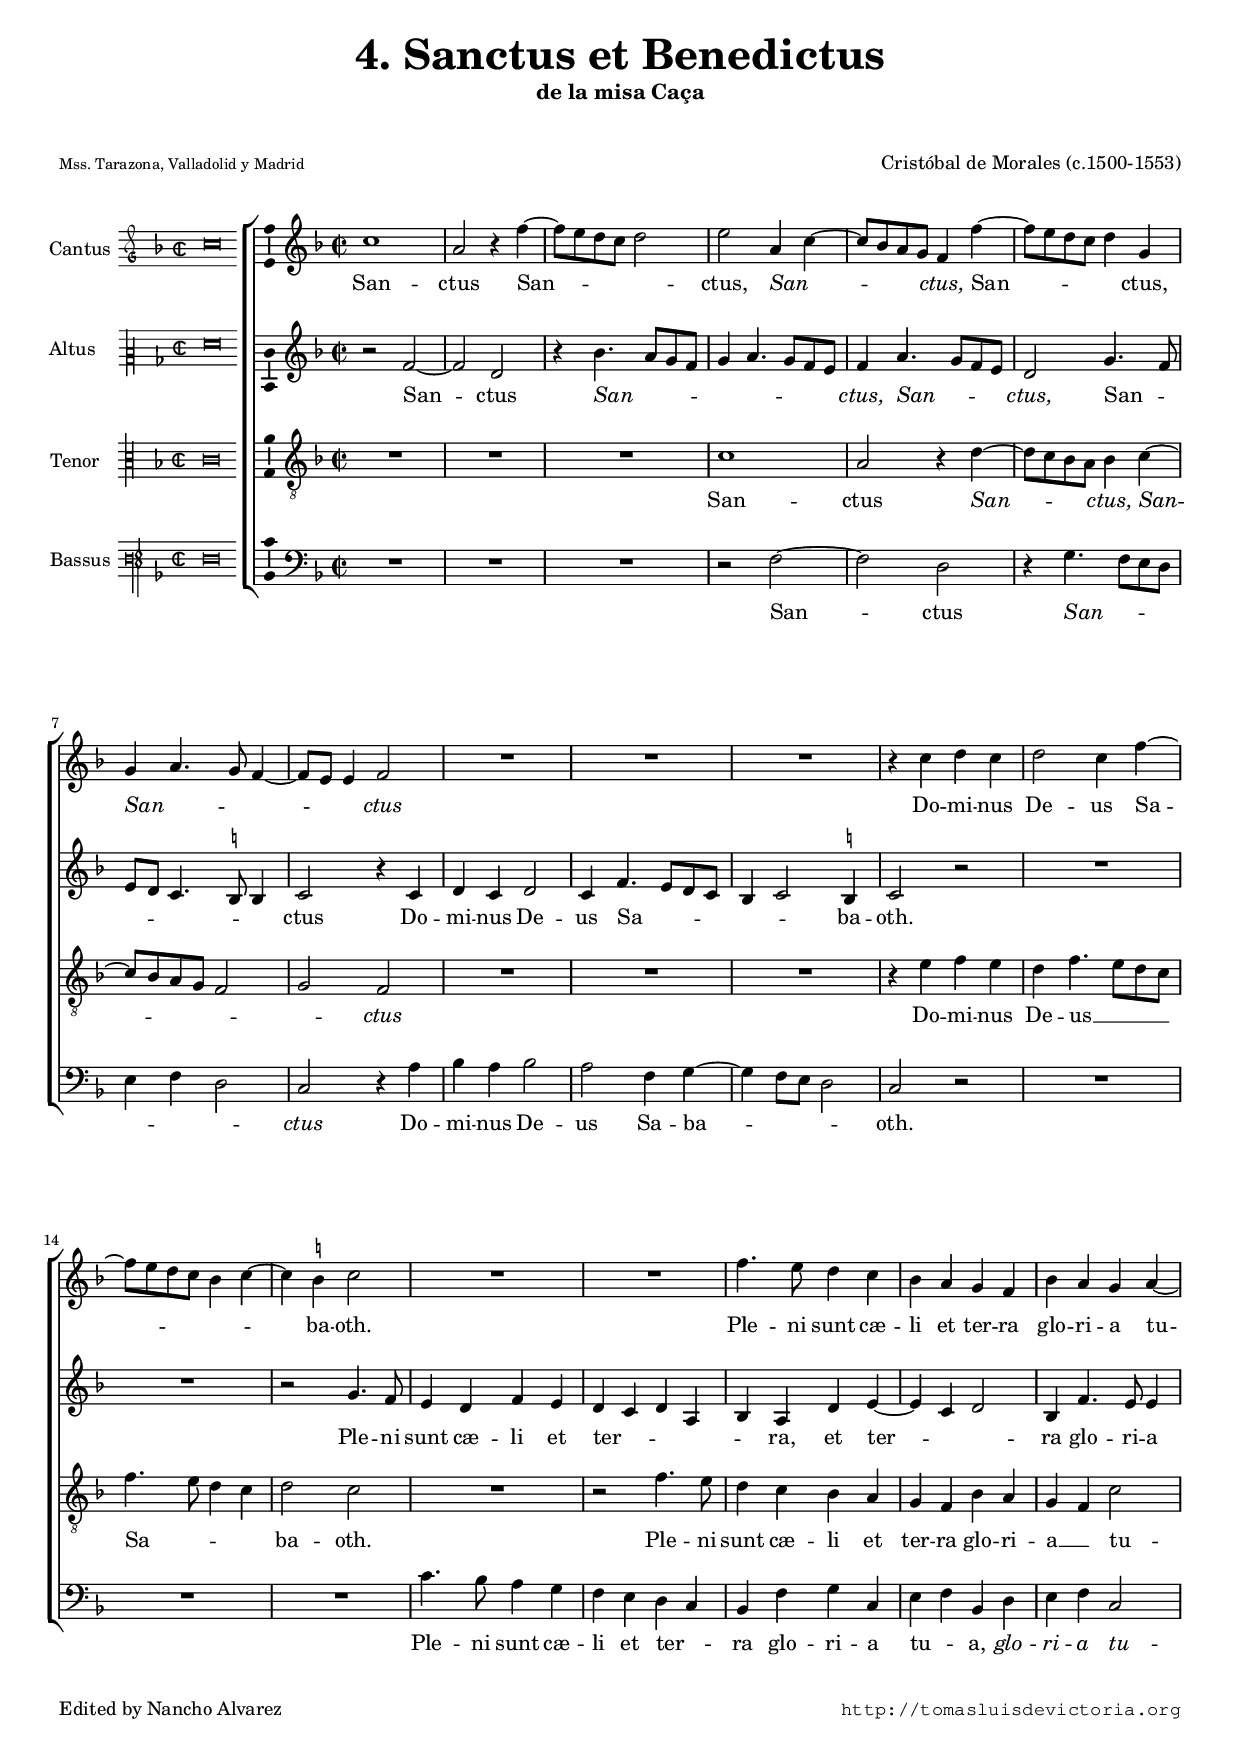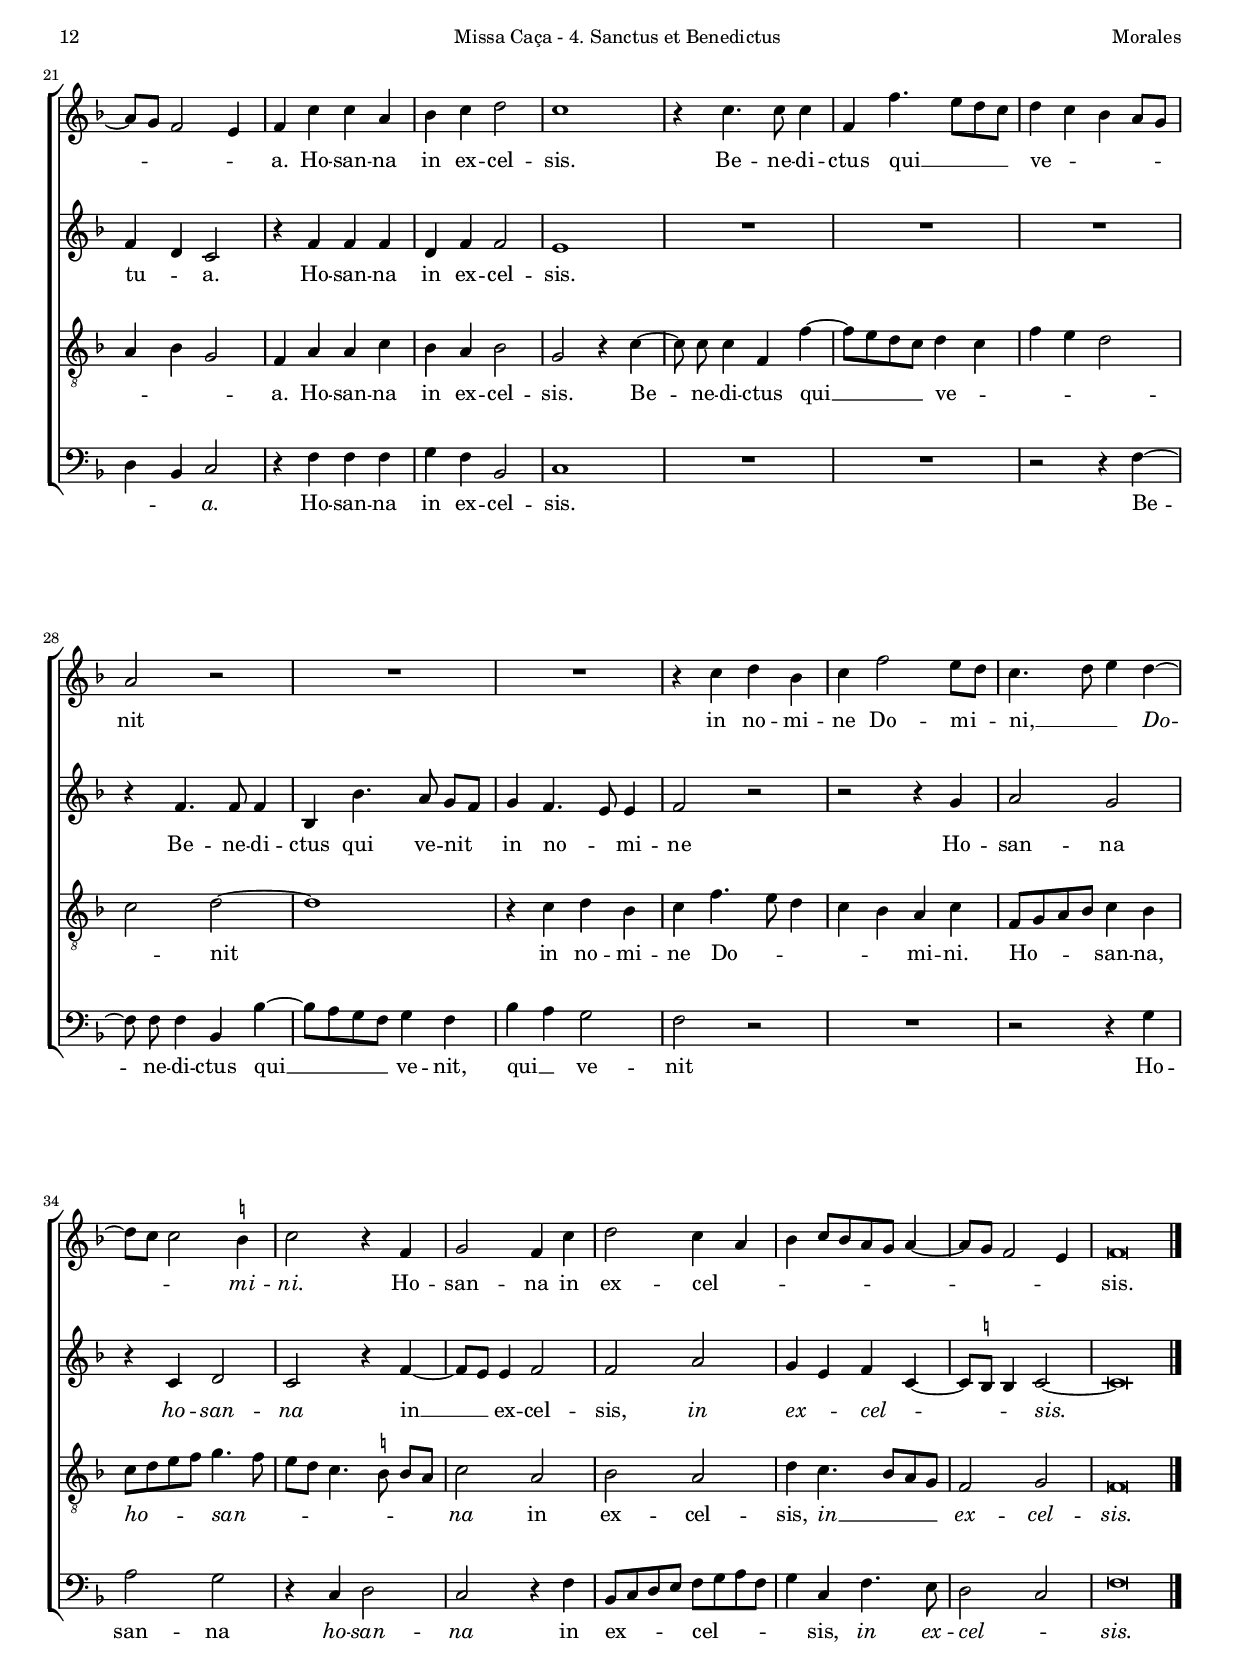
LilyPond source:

\version "2.18.0"

#(set-default-paper-size "a4")
#(set-global-staff-size 16.4)
#(ly:set-option 'point-and-click #f)
%mobile -s15.5 -i3.2

italicas=\override LyricText.font-shape = #'italic
rectas=\override LyricText.font-shape = #'upright
ss=\once \set suggestAccidentals = ##t
incipitwidth = 20

htitle="Missa Caça - 4. Sanctus et Benedictus "
hcomposer="Morales"

\header {
	title=\markup{\fontsize #3 "4. Sanctus et Benedictus"}
	subtitle="de la misa Caça"
	subsubtitle=\markup{\column{" " " "}}
	composer="Cristóbal de Morales (c.1500-1553)"
        pdfauthor=\composer
	%opus="(-)"
	poet=\markup{\smaller \smaller "Mss. Tarazona, Valladolid y Madrid"}
	% Archivo capitular de Tarazona, parroquia de Santiago en Valladolid y Biblioteca del duque de Medinaceli de Madrid
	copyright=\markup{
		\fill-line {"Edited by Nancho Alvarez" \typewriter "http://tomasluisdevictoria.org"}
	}
%	tagline=""
}

global={\key f \major \time 2/2 \skip 1*40 \bar "|."
}


cantus=\relative c''{
	c1
	a2 r4 f' ~
	f8 e d c d2
	e a,4 c ~
	c8 bes a g f4 f' ~
	f8 e d c d4 g,
	g a4. g8 f4 ~
	f8 e e4 f2
	R1*3
	r4 c' d c
	d2 c4 f ~
	f8 e d c bes4 c ~
	c \ss b c2
	R1*2
	f4. e8 d4 c
	bes a g f
	bes a g a ~
	a8 g f2 e4
	f c' c a
	bes c d2
	c1
	r4 c4. c8 c4
	f, f'4. e8 d c
	d4 c bes a8 g
	a2 r
	R1*2
	r4 c d bes
	c f2 e8 d
	c4. d8 e4 d ~
	d8 c c2 \ss b4
	c2 r4 f,
	g2 f4 c'
	d2 c4 a
	bes c8[ bes a g] a4 ~
	a8 g f2 e4
	f\breve*1/2
}

altus=\relative c'{
	r2 f ~
	f d
	r4 bes'4. a8 g f
	g4 a4. g8 f e
	f4 a4. g8 f e
	d2 g4. f8
	e d c4. \ss b8 b4
	c2 r4 c
	d c d2
	c4 f4. e8 d c
	bes4 c2 \ss b4
	c2 r
	R1*2
	r2 g'4. f8
	e4 d f e
	d c d a
	bes a d e ~
	e c d2
	bes4 f'4. e8 e4
	f d c2
	r4 f f f
	d f f2
	e1
	R1*3
	r4 f4. f8 f4
	bes,4 bes'4. a8 g[ f]
	g4 f4. e8 e4
	f2 r
	r2 r4 g
	a2 g
	r4 c, d2
	c2 r4 f ~
	f8 e e4 f2
	f a
	g4 e f c ~
	c8 \ss b b4 c2 ~
	c\breve*1/2
}

tenor=\relative c'{
	R1*3
	c1
	a2 r4 d ~
	d8 c bes a bes4 c ~
	c8 bes a g f2
	g f
	R1*3
	r4 e' f e
	d f4. e8 d c
	f4. e8 d4 c
	d2 c
	R1
	r2 f4. e8
	d4 c bes a g f bes a
	g f c'2
	a4 bes g2
	f4 a a c
	bes a bes2
	g2 r4 c ~
	c8 \noBeam c c4 f, f' ~
	f8 e d c d4 c
	f e d2
	c d ~
	d1
	r4 c d bes
	c f4. e8 d4
	c bes a c
	f,8 g a bes c4 bes
	c8 d e f g4. f8
	e d c4. \ss b8 b[ a]
	c2 a
	bes a
	d4 c4. bes8 a g
	f2 g 
	f\breve*1/2
}

bassus=\relative c{
	R1*3
	r2 f ~
	f2 d
	r4 g4. f8 e d
	e4 f d2
	c r4 a'
	bes a bes2
	a2 f4 g ~
	g f8 e d2
	c r
	R1*3
	c'4. bes8 a4 g
	f e d c
	bes f' g c,
	e f bes, d
	e f c2
	d4 bes c2
	r4 f f f
	g f bes,2
	c1
	R1*2
	r2 r4 f ~
	f8 \noBeam f f4 bes, bes' ~
	bes8 a g f g4 f
	bes4 a g2
	f r
	R1
	r2 r4 g
	a2 g
	r4 c, d2
	c r4 f
	bes,8 c d e f g a f
	g4 c, f4. e8
	d2 c
	f\breve*1/2
}

textocantus=\lyricmode{
San -- ctus
San -- _ _ _ _ ctus,
\italicas 
San -- _ _ _ _ ctus,
\rectas 
San -- _ _ _ _ ctus,
\italicas San -- _ _ _ _ _ ctus
\rectas 
Do -- mi -- nus De -- us Sa -- _ _ _ _ _ ba -- oth.
Ple -- ni sunt cæ -- li et ter -- ra
glo -- ri -- a tu -- _ _ _ a.
Ho -- san -- na in ex -- cel -- sis.
Be -- ne -- di -- ctus qui __ _ _ _ ve -- _ _ _ _ nit
in no -- mi -- ne Do -- mi -- _ ni, __ _ _ 
\italicas Do -- _ _ mi -- ni.
\rectas 
Ho -- san -- na in ex -- cel -- _ _ _ _ _ _ _ _ _ _ sis.
}

textoaltus=\lyricmode{
San -- ctus
\italicas 
San -- _ _ _ _ _ _ _ _ ctus,
San -- _ _ _ ctus,
\rectas 
San -- _ _ _ _ _ _ ctus
Do -- mi -- nus De -- us Sa -- _ _ _ _ _ ba -- oth.
Ple -- ni sunt cæ -- li et ter -- _ _ _ _ ra,
et ter -- _ _ ra
glo -- ri -- a tu -- _ a.
Ho -- san -- na in ex -- cel -- sis.
Be -- ne -- di -- ctus qui ve -- nit _ in no -- _ mi -- ne % no hay Domini?
Ho -- san -- na
\italicas 
ho -- san -- na
\rectas 
in __ _ ex -- cel -- sis,
\italicas 
in ex -- _ cel -- _ _ _ sis.
}

textotenor=\lyricmode{
San -- ctus
\italicas 
San -- _ _ _ ctus,
San -- _ _ _ _ _ ctus
\rectas 
Do -- mi -- nus De -- us __ _ _ _ Sa -- _ _ _ ba -- oth.
Ple -- ni sunt cæ -- li et ter -- ra glo -- ri -- a __ _ tu -- _ _ _ a.
Ho -- san -- na in ex -- cel -- sis.
Be -- ne -- di -- ctus qui __ _ _ _ ve -- _ _ _ _ _ nit
in no -- mi -- ne Do -- _ _ _ _ mi -- ni.
Ho -- _ _ _ san -- na,
\italicas 
ho -- _ _ _ san -- _ _ _ _ _ _ _ na
\rectas 
in ex -- cel -- sis,
\italicas 
in __ _ _ _ ex -- cel -- sis.
}

textobassus=\lyricmode{
San -- ctus
\italicas 
San -- _ _ _ _ _ _ ctus
\rectas 
Do -- mi -- nus De -- us Sa -- ba -- _ _ _ oth.
Ple -- ni sunt cæ -- li et ter -- _ ra glo -- ri -- a tu -- _ a,
\italicas
glo -- ri -- a tu -- _ _ a.
\rectas 
Ho -- san -- na in ex -- cel -- sis.
Be -- ne -- di -- ctus qui __ _ _ _ ve -- nit,
qui __ _ ve -- nit
Ho -- san -- na
\italicas 
ho -- san -- na
\rectas 
in ex -- _ _ _ cel -- _ _ _ _ sis,
\italicas in ex -- cel -- _ sis.
}


incipitcantus=\markup{
	\score{
		{ 
		\set Staff.instrumentName="Cantus "
		\override NoteHead.style = #'neomensural
		\override Staff.TimeSignature.style = #'neomensural
		\cadenzaOn 
		\clef "petrucci-g"
		\key f \major
		\time 2/2
		c''\breve
		} 
	\layout { line-width=\incipitwidth indent = 0 }
	}
}

incipitaltus=\markup{
	\score{
		{ 
		\set Staff.instrumentName="Altus    "
		\override NoteHead.style = #'neomensural 
		\override Staff.TimeSignature.style = #'neomensural
		\cadenzaOn 
		\clef "petrucci-c2"
		\key f \major
		\time 2/2
		f'\breve
		} 
	\layout { line-width=\incipitwidth indent = 0 }
	}
}


incipittenor=\markup{
	\score{
		{ 
		\set Staff.instrumentName="Tenor   "
		\override NoteHead.style = #'neomensural 
		\override Staff.TimeSignature.style = #'neomensural
		\cadenzaOn 
		\clef "petrucci-c3"
		\key f \major
		\time 2/2
		c'\breve
		} 
	\layout { line-width=\incipitwidth indent=0 }
	}
}

incipitbassus=\markup{
	\score{
		{ 
		\set Staff.instrumentName="Bassus "
		\override NoteHead.style = #'neomensural
		\override Staff.TimeSignature.style = #'neomensural
		\cadenzaOn 
		\clef "petrucci-f3"
		\key f \major
		\time 2/2
		f\breve
		} 
	\layout { line-width=\incipitwidth indent = 0 }
	}
}


\score {\transpose c' c'{
\new ChoirStaff<<

	\new Staff <<\global
	\new Voice="v1" {
		\set Staff.instrumentName=\incipitcantus
		\clef "treble"
		\cantus }
	\new Lyrics \lyricsto "v1" {\textocantus }
	>>

	\new Staff <<\global
	\new Voice="v2" {
		\set Staff.instrumentName=\incipitaltus
		\clef "treble"
		\altus }
	\new Lyrics \lyricsto "v2" {\textoaltus }
	>>
	
	\new Staff <<\global
	\new Voice="v3" {
		\set Staff.instrumentName=\incipittenor
		\clef "G_8"
		\tenor }
	\new Lyrics \lyricsto "v3" {\textotenor }
	>>

	\new Staff <<\global
	\new Voice="v4" {
		\set Staff.instrumentName=\incipitbassus
		\clef "bass"
		\bassus }
	\new Lyrics \lyricsto "v4" {\textobassus }
	>>
	
>>

	} % transpose

\layout{ 
	\context {\Lyrics 
		\override VerticalAxisGroup.staff-affinity = #UP
		\override VerticalAxisGroup.nonstaff-relatedstaff-spacing =
			#'((basic-distance . 0) (minimum-distance . 0) (padding . 1))
		\override LyricText.font-size = #1.2
		\override LyricHyphen.minimum-distance = #0.5
	}
	\context {\Score 
		\override BarNumber.padding = #2 
	}
	\context {\Voice 
		%melismaBusyProperties = #'()
		%autoBeaming = ##f
	}
	%\context { \Staff \RemoveEmptyStaves }
	\context {\Staff 
		\override VerticalAxisGroup.staff-staff-spacing =
			#'((basic-distance . 11) (minimum-distance . 0) (padding . 1))
		\consists Ambitus_engraver 
		\override LigatureBracket.padding = #1
	}
}

%\midi {}

}


\paper{
	evenHeaderMarkup=\markup  \fill-line { \fromproperty #'page:page-number-string \htitle \hcomposer }
	oddHeaderMarkup= \markup  \fill-line { \on-the-fly #not-first-page \hcomposer \on-the-fly #not-first-page \htitle \on-the-fly #not-first-page \fromproperty #'page:page-number-string }
	%system-count=8
	ragged-last-bottom = ##f
	indent=3.3\cm
	system-system-spacing =
	#'((basic-distance . 20) (minimum-distance . 0) (padding . 5))
	top-system-spacing = % header
	#'((basic-distance . 8) (minimum-distance . 0) (padding . 0))
	last-bottom-spacing = % footer
	#'((basic-distance . 12) (minimum-distance . 0) (padding . 0))
	%top-markup-spacing #'basic-distance = 0
	markup-system-spacing #'basic-distance = 20


first-page-number=11
}